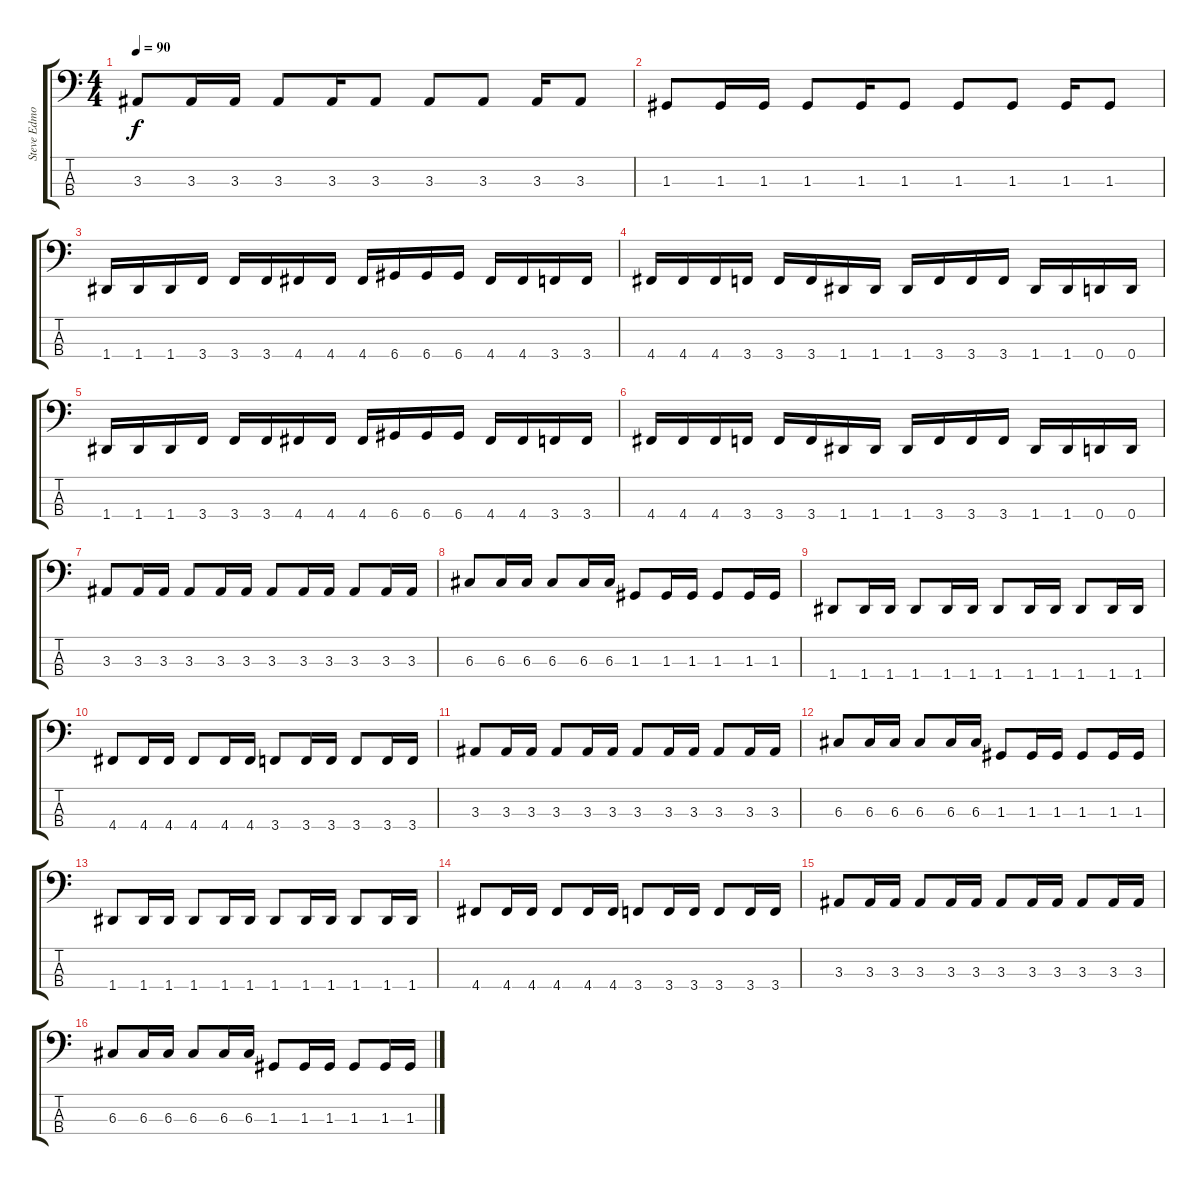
\track ("Steve Edmondson" "Steve Edmo") {instrument electricbassfinger}
\staff {score tabs}
\tuning (F2 C2 G1 D1) {hide}
\ts (4 4)
\tempo 90
\clef f4
\ks c
3.3.8{dy f} 3.3.16 3.3.16 3.3.8 3.3.16 3.3.8 3.3.8 3.3.8 3.3.16 3.3.8 |
1.3.8 1.3.16 1.3.16 1.3.8 1.3.16 1.3.8 1.3.8 1.3.8 1.3.16 1.3.8 |
1.4.16 1.4.16 1.4.16 3.4.16 3.4.16 3.4.16 4.4.16 4.4.16 4.4.16 6.4.16 6.4.16 6.4.16 4.4.16 4.4.16 3.4.16 3.4.16 |
4.4.16 4.4.16 4.4.16 3.4.16 3.4.16 3.4.16 1.4.16 1.4.16 1.4.16 3.4.16 3.4.16 3.4.16 1.4.16 1.4.16 0.4.16 0.4.16 |
1.4.16 1.4.16 1.4.16 3.4.16 3.4.16 3.4.16 4.4.16 4.4.16 4.4.16 6.4.16 6.4.16 6.4.16 4.4.16 4.4.16 3.4.16 3.4.16 |
4.4.16 4.4.16 4.4.16 3.4.16 3.4.16 3.4.16 1.4.16 1.4.16 1.4.16 3.4.16 3.4.16 3.4.16 1.4.16 1.4.16 0.4.16 0.4.16 |
3.3.8 3.3.16 3.3.16 3.3.8 3.3.16 3.3.16 3.3.8 3.3.16 3.3.16 3.3.8 3.3.16 3.3.16 |
6.3.8 6.3.16 6.3.16 6.3.8 6.3.16 6.3.16 1.3.8 1.3.16 1.3.16 1.3.8 1.3.16 1.3.16 |
1.4.8 1.4.16 1.4.16 1.4.8 1.4.16 1.4.16 1.4.8 1.4.16 1.4.16 1.4.8 1.4.16 1.4.16 |
4.4.8 4.4.16 4.4.16 4.4.8 4.4.16 4.4.16 3.4.8 3.4.16 3.4.16 3.4.8 3.4.16 3.4.16 |
3.3.8 3.3.16 3.3.16 3.3.8 3.3.16 3.3.16 3.3.8 3.3.16 3.3.16 3.3.8 3.3.16 3.3.16 |
6.3.8 6.3.16 6.3.16 6.3.8 6.3.16 6.3.16 1.3.8 1.3.16 1.3.16 1.3.8 1.3.16 1.3.16 |
1.4.8 1.4.16 1.4.16 1.4.8 1.4.16 1.4.16 1.4.8 1.4.16 1.4.16 1.4.8 1.4.16 1.4.16 |
4.4.8 4.4.16 4.4.16 4.4.8 4.4.16 4.4.16 3.4.8 3.4.16 3.4.16 3.4.8 3.4.16 3.4.16 |
3.3.8 3.3.16 3.3.16 3.3.8 3.3.16 3.3.16 3.3.8 3.3.16 3.3.16 3.3.8 3.3.16 3.3.16 |
6.3.8 6.3.16 6.3.16 6.3.8 6.3.16 6.3.16 1.3.8 1.3.16 1.3.16 1.3.8 1.3.16 1.3.16
